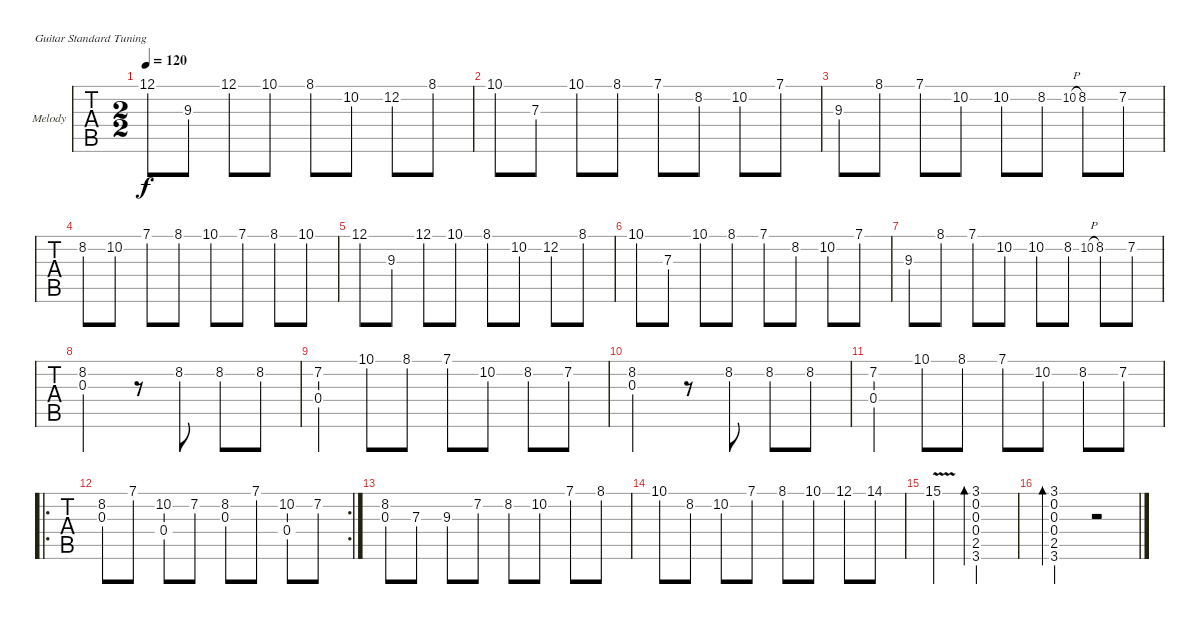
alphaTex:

\bracketExtendMode groupsimilarinstruments
\firstSystemTrackNameOrientation horizontal
\otherSystemsTrackNameOrientation horizontal
\track ("Melody" "Melody") {instrument acousticguitarsteel}
\staff {tabs}
\tuning (E4 B3 G3 D3 A2 E2)
\ts (2 2)
\tempo 120
\clef g2
\ks c
12.1.8{dy f} 9.3.8 12.1.8 10.1.8 8.1.8 10.2.8 12.2.8 8.1.8 |
10.1.8 7.3.8 10.1.8 8.1.8 7.1.8 8.2.8 10.2.8 7.1.8 |
9.3.8 8.1.8 7.1.8 10.2.8 10.2.8 8.2.8 10.2{h}.8{gr} 8.2.8 7.2.8 |
8.2.8 10.2.8 7.1.8 8.1.8 10.1.8 7.1.8 8.1.8 10.1.8 |
12.1.8 9.3.8 12.1.8 10.1.8 8.1.8 10.2.8 12.2.8 8.1.8 |
10.1.8 7.3.8 10.1.8 8.1.8 7.1.8 8.2.8 10.2.8 7.1.8 |
9.3.8 8.1.8 7.1.8 10.2.8 10.2.8 8.2.8 10.2{h}.8{gr} 8.2.8 7.2.8 |
(8.2 0.3).2 r.8 8.2.8 8.2.8 8.2.8 |
(7.2 0.4).4 10.1.8 8.1.8 7.1.8 10.2.8 8.2.8 7.2.8 |
(8.2 0.3).2 r.8 8.2.8 8.2.8 8.2.8 |
(7.2 0.4).4 10.1.8 8.1.8 7.1.8 10.2.8 8.2.8 7.2.8 |
\ro
\rc 2
(8.2 0.3).8 7.1.8 (10.2 0.4).8 7.2.8 (8.2 0.3).8 7.1.8 (10.2 0.4).8 7.2.8 |
(8.2 0.3).8 7.3.8 9.3.8 7.2.8 8.2.8 10.2.8 7.1.8 8.1.8 |
10.1.8 8.2.8 10.2.8 7.1.8 8.1.8 10.1.8 12.1.8 14.1.8 |
15.1{v}.2 (3.1 2.5 3.6 0.4 0.3 0.2).2{bd 480} |
(3.1 2.5 3.6 0.2 0.3 0.4).2{bd 480} r.2
